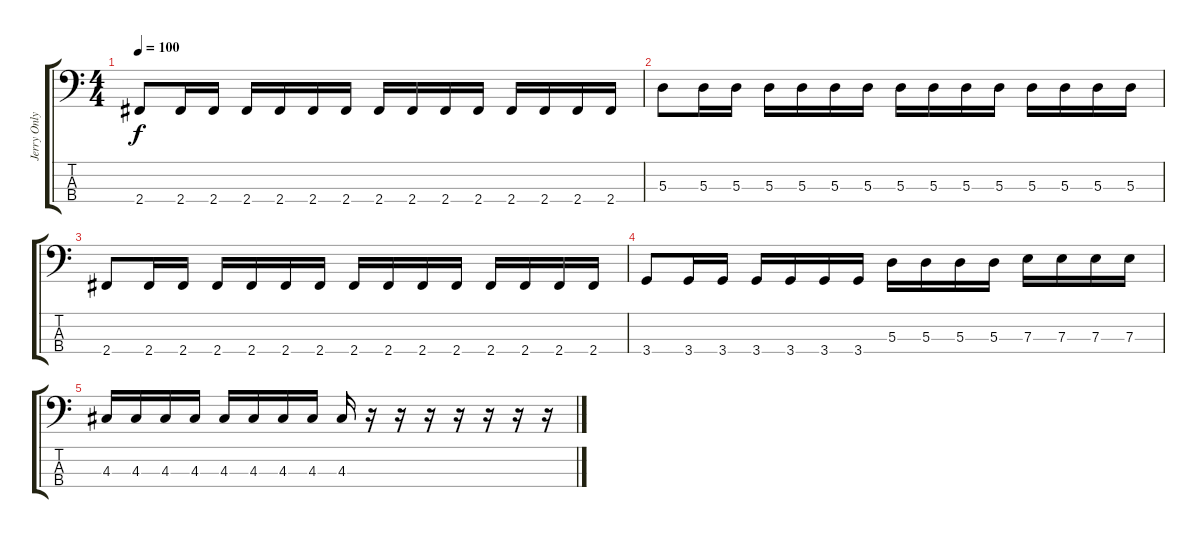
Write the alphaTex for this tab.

\track ("Jerry Only" "Jerry Only") {instrument electricbassfinger}
\staff {score tabs}
\tuning (G2 D2 A1 E1) {hide}
\ts (4 4)
\tempo 100
\clef f4
\ks c
2.4.8{dy f} 2.4.16 2.4.16 2.4.16 2.4.16 2.4.16 2.4.16 2.4.16 2.4.16 2.4.16 2.4.16 2.4.16 2.4.16 2.4.16 2.4.16 |
5.3.8 5.3.16 5.3.16 5.3.16 5.3.16 5.3.16 5.3.16 5.3.16 5.3.16 5.3.16 5.3.16 5.3.16 5.3.16 5.3.16 5.3.16 |
2.4.8 2.4.16 2.4.16 2.4.16 2.4.16 2.4.16 2.4.16 2.4.16 2.4.16 2.4.16 2.4.16 2.4.16 2.4.16 2.4.16 2.4.16 |
3.4.8 3.4.16 3.4.16 3.4.16 3.4.16 3.4.16 3.4.16 5.3.16 5.3.16 5.3.16 5.3.16 7.3.16 7.3.16 7.3.16 7.3.16 |
4.3.16 4.3.16 4.3.16 4.3.16 4.3.16 4.3.16 4.3.16 4.3.16 4.3.16 r.16 r.16 r.16 r.16 r.16 r.16 r.16
